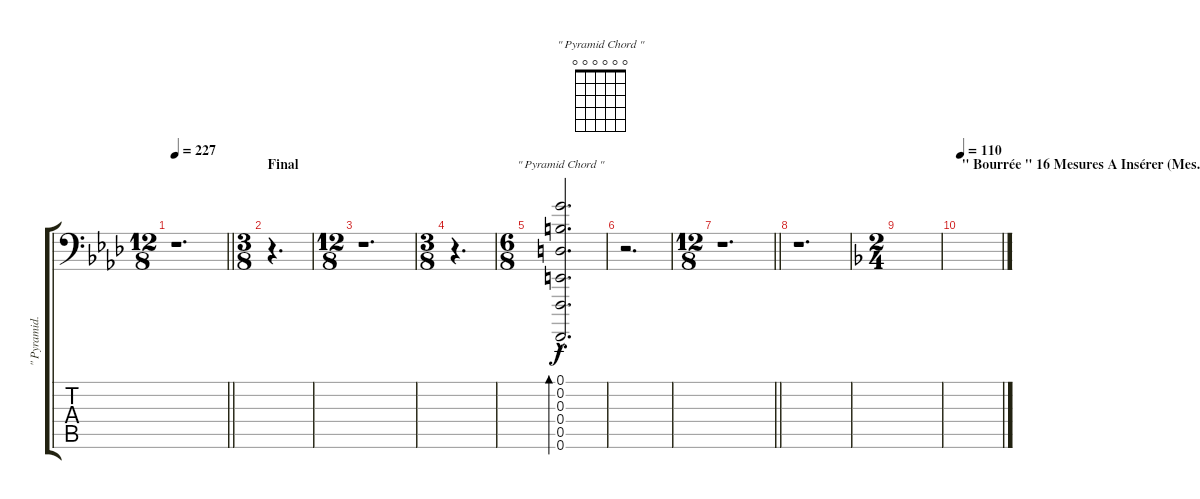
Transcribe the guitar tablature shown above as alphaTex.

\track ("\" Pyramid...." "\" Pyramid.") {instrument harpsichord}
\staff {score tabs}
\tuning (G4 B3 D3 E2 F1 F0) {hide}
\chord ("\" Pyramid Chord \"" 0 0 0 0 0 0)
\ts (12 8)
\tempo 227
\clef f4
\barLineRight lightlight
\ks fminor
r.1{d dy f} |
\ts (3 8)
\section ("" "Final")
r.4{d} |
\ts (12 8)
r.1{d} |
\ts (3 8)
r.4{d} |
\ts (6 8)
(0.1{hac} 0.2{hac} 0.3{hac} 0.4{hac} 0.5{hac} 0.6{hac}).2{d bd 480 ch "\" Pyramid Chord \""} |
r.2{d} |
\ts (12 8)
\barLineRight lightlight
r.1{d} |
r.1{d} |
\ts (2 4)
\ks dminor
|
\section ("" "\" Bourrée \" 16 Mesures A Insérer (Mes. 34)")
\tempo 110
